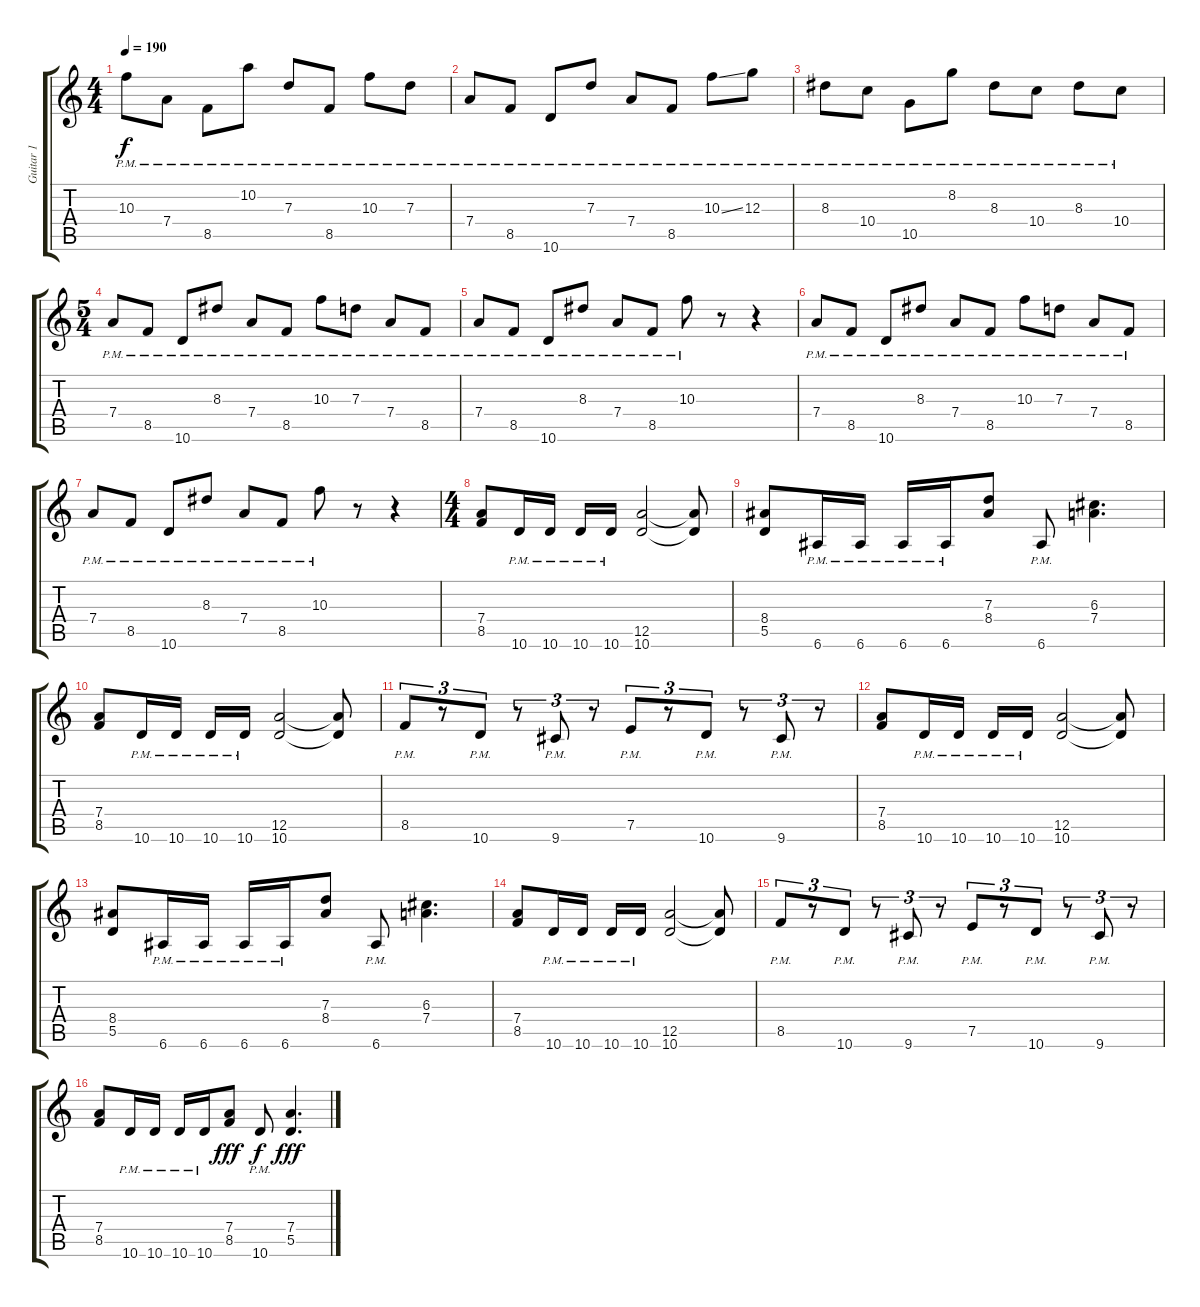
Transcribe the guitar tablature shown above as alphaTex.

\track ("Guitar 1" "Guitar 1") {instrument distortionguitar}
\staff {score tabs}
\tuning (E4 B3 G3 D3 A2 E2) {hide}
\ts (4 4)
\tempo 190
\clef g2
\ks c
10.3{pm}.8{dy f} 7.4{pm}.8 8.5{pm}.8 10.2{pm}.8 7.3{pm}.8 8.5{pm}.8 10.3{pm}.8 7.3{pm}.8 |
7.4{pm}.8 8.5{pm}.8 10.6{pm}.8 7.3{pm}.8 7.4{pm}.8 8.5{pm}.8 10.3{ss pm}.8 12.3{pm}.8 |
8.3{pm}.8 10.4{pm}.8 10.5{pm}.8 8.2{pm}.8 8.3{pm}.8 10.4{pm}.8 8.3{pm}.8 10.4{pm}.8 |
\ts (5 4)
7.4{pm}.8 8.5{pm}.8 10.6{pm}.8 8.3{pm}.8 7.4{pm}.8 8.5{pm}.8 10.3{pm}.8 7.3{pm}.8 7.4{pm}.8 8.5{pm}.8 |
7.4{pm}.8 8.5{pm}.8 10.6{pm}.8 8.3{pm}.8 7.4{pm}.8 8.5{pm}.8 10.3{pm}.8 r.8 r.4 |
7.4{pm}.8 8.5{pm}.8 10.6{pm}.8 8.3{pm}.8 7.4{pm}.8 8.5{pm}.8 10.3{pm}.8 7.3{pm}.8 7.4{pm}.8 8.5{pm}.8 |
7.4{pm}.8 8.5{pm}.8 10.6{pm}.8 8.3{pm}.8 7.4{pm}.8 8.5{pm}.8 10.3{pm}.8 r.8 r.4 |
\ts (4 4)
(7.4 8.5).8 10.6{pm}.16 10.6{pm}.16 10.6{pm}.16 10.6{pm}.16 (12.5 10.6).2 (12.5{t} 10.6{t}).8 |
(8.4 5.5).8 6.6{pm}.16 6.6{pm}.16 6.6{pm}.16 6.6{pm}.16 (7.3 8.4).8 6.6{pm}.8 (6.3 7.4).4{d} |
(7.4 8.5).8 10.6{pm}.16 10.6{pm}.16 10.6{pm}.16 10.6{pm}.16 (12.5 10.6).2 (12.5{t} 10.6{t}).8 |
8.5{pm}.8{tu (3 2)} r.8{tu (3 2)} 10.6{pm}.8{tu (3 2)} r.8{tu (3 2)} 9.6{pm}.8{tu (3 2)} r.8{tu (3 2)} 7.5{pm}.8{tu (3 2)} r.8{tu (3 2)} 10.6{pm}.8{tu (3 2)} r.8{tu (3 2)} 9.6{pm}.8{tu (3 2)} r.8{tu (3 2)} |
(7.4 8.5).8 10.6{pm}.16 10.6{pm}.16 10.6{pm}.16 10.6{pm}.16 (12.5 10.6).2 (12.5{t} 10.6{t}).8 |
(8.4 5.5).8 6.6{pm}.16 6.6{pm}.16 6.6{pm}.16 6.6{pm}.16 (7.3 8.4).8 6.6{pm}.8 (6.3 7.4).4{d} |
(7.4 8.5).8 10.6{pm}.16 10.6{pm}.16 10.6{pm}.16 10.6{pm}.16 (12.5 10.6).2 (12.5{t} 10.6{t}).8 |
8.5{pm}.8{tu (3 2)} r.8{tu (3 2)} 10.6{pm}.8{tu (3 2)} r.8{tu (3 2)} 9.6{pm}.8{tu (3 2)} r.8{tu (3 2)} 7.5{pm}.8{tu (3 2)} r.8{tu (3 2)} 10.6{pm}.8{tu (3 2)} r.8{tu (3 2)} 9.6{pm}.8{tu (3 2)} r.8{tu (3 2)} |
(7.4 8.5).8 10.6{pm}.16 10.6{pm}.16 10.6{pm}.16 10.6{pm}.16 (7.4 8.5).8{dy fff} 10.6{pm}.8{dy f} (7.4 5.5).4{d dy fff}
